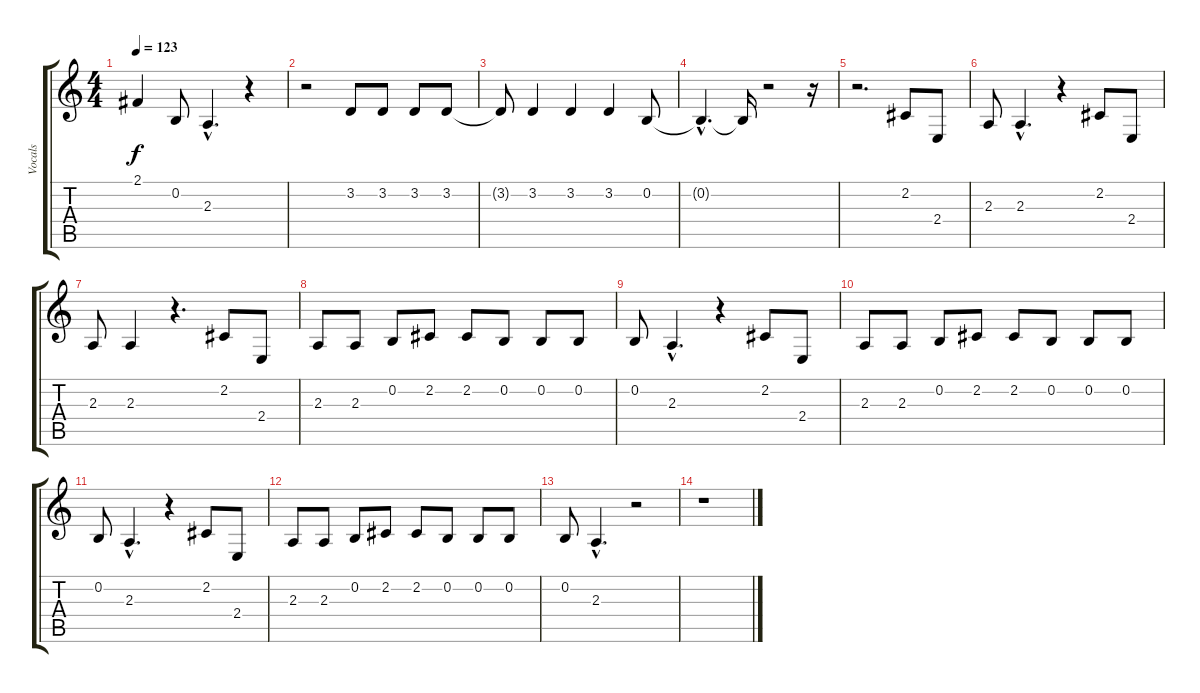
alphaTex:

\track ("Vocals" "Vocals") {instrument oboe}
\staff {score tabs}
\tuning (E4 B3 G3 D3 A2 E2) {hide}
\ts (4 4)
\tempo 123
\clef g2
\ks c
2.1{t}.4{dy f} 0.2.8 2.3{hac}.4{d} r.4 |
r.2 3.2.8 3.2.8 3.2.8 3.2.8 |
3.2{t}.8 3.2.4 3.2.4 3.2.4 0.2.8 |
0.2{hac t}.4{d} 0.2{t}.16 r.2 r.16 |
r.2{d} 2.2.8 2.4.8 |
2.3.8 2.3{hac}.4{d} r.4 2.2.8 2.4.8 |
2.3.8 2.3.4 r.4{d} 2.2.8 2.4.8 |
2.3.8 2.3.8 0.2.8 2.2.8 2.2.8 0.2.8 0.2.8 0.2.8 |
0.2.8 2.3{hac}.4{d} r.4 2.2.8 2.4.8 |
2.3.8 2.3.8 0.2.8 2.2.8 2.2.8 0.2.8 0.2.8 0.2.8 |
0.2.8 2.3{hac}.4{d} r.4 2.2.8 2.4.8 |
2.3.8 2.3.8 0.2.8 2.2.8 2.2.8 0.2.8 0.2.8 0.2.8 |
0.2.8 2.3{hac}.4{d} r.2 |
r.1
